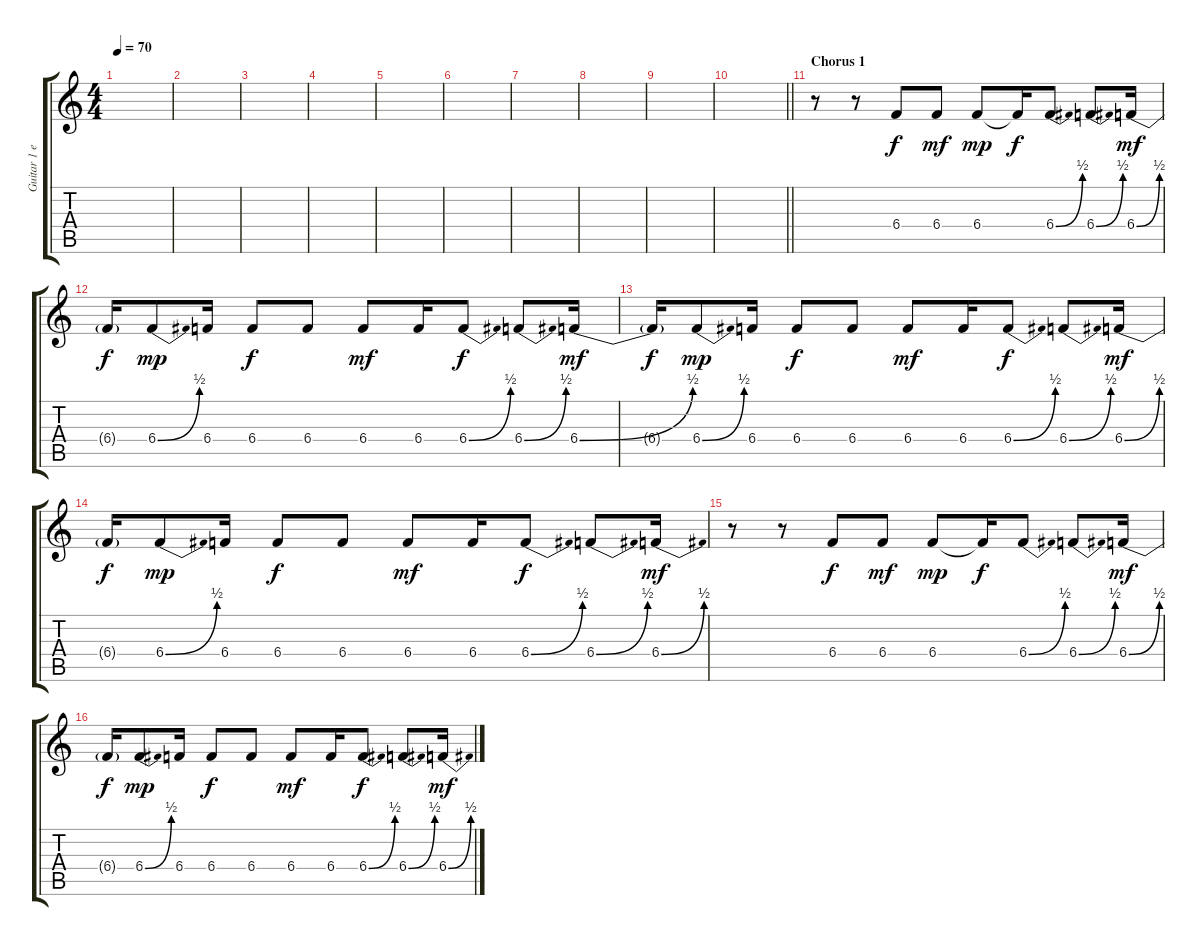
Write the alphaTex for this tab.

\track ("Guitar 1 effect" "Guitar 1 e") {instrument distortionguitar}
\staff {score tabs}
\tuning (Eb4 B3 Gb3 B2 Gb2 B1) {hide}
\ts (4 4)
\tempo 70
\clef g2
\ks c
|
|
|
|
|
|
|
|
|
\barLineRight lightlight
|
\section ("" "Chorus 1")
r.8 r.8 6.4.8{dy f} 6.4.8{dy mf} 6.4.8{dy mp} 6.4{t}.16{dy f} 6.4{be (bend 0 0 60 2)}.8 6.4{be (bend 0 0 60 2)}.8 6.4{be (bend 0 0 60 2)}.16{dy mf} |
6.4{t}.16{dy f} 6.4{be (bend 0 0 60 2)}.8{dy mp} 6.4.16 6.4.8{dy f} 6.4.8 6.4.8{dy mf} 6.4.16 6.4{be (bend 0 0 60 2)}.8{dy f} 6.4{be (bend 0 0 60 2)}.8 6.4{be (bend 0 0 60 2)}.16{dy mf} |
6.4{t}.16{dy f} 6.4{be (bend 0 0 60 2)}.8{dy mp} 6.4.16 6.4.8{dy f} 6.4.8 6.4.8{dy mf} 6.4.16 6.4{be (bend 0 0 60 2)}.8{dy f} 6.4{be (bend 0 0 60 2)}.8 6.4{be (bend 0 0 60 2)}.16{dy mf} |
6.4{t}.16{dy f} 6.4{be (bend 0 0 60 2)}.8{dy mp} 6.4.16 6.4.8{dy f} 6.4.8 6.4.8{dy mf} 6.4.16 6.4{be (bend 0 0 60 2)}.8{dy f} 6.4{be (bend 0 0 60 2)}.8 6.4{be (bend 0 0 60 2)}.16{dy mf} |
r.8 r.8 6.4.8{dy f} 6.4.8{dy mf} 6.4.8{dy mp} 6.4{t}.16{dy f} 6.4{be (bend 0 0 60 2)}.8 6.4{be (bend 0 0 60 2)}.8 6.4{be (bend 0 0 60 2)}.16{dy mf} |
6.4{t}.16{dy f} 6.4{be (bend 0 0 60 2)}.8{dy mp} 6.4.16 6.4.8{dy f} 6.4.8 6.4.8{dy mf} 6.4.16 6.4{be (bend 0 0 60 2)}.8{dy f} 6.4{be (bend 0 0 60 2)}.8 6.4{be (bend 0 0 60 2)}.16{dy mf}
